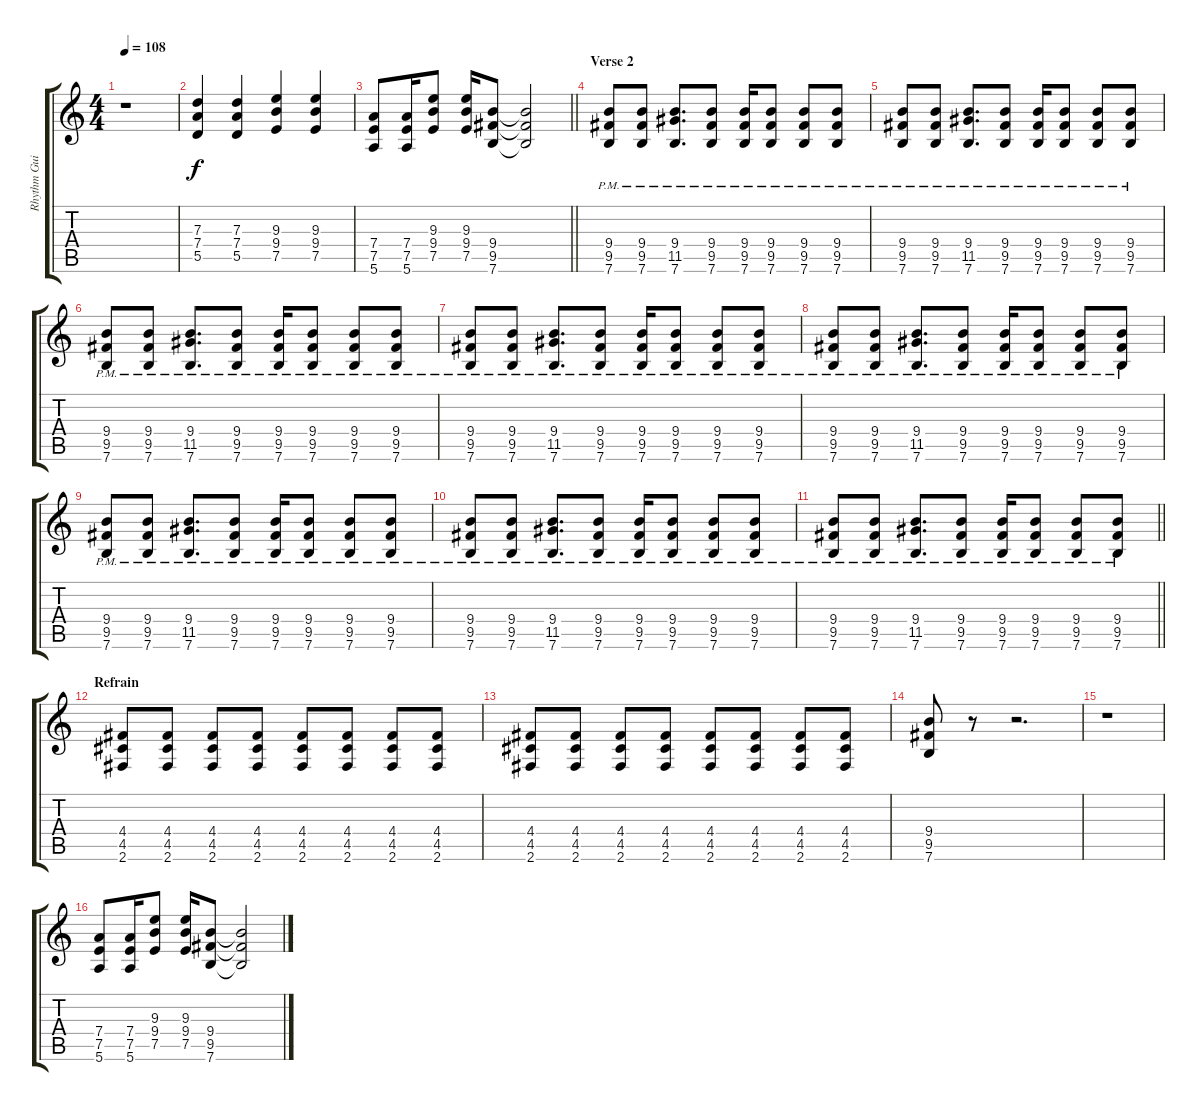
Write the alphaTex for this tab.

\track ("Rhythm Guitar" "Rhythm Gui") {instrument distortionguitar}
\staff {score tabs}
\tuning (E4 B3 G3 D3 A2 E2) {hide}
\ts (4 4)
\tempo 108
\clef g2
\ks c
r.1{dy f} |
(7.3 7.4 5.5).4 (7.3 7.4 5.5).4 (9.3 9.4 7.5).4 (9.3 9.4 7.5).4 |
\barLineRight lightlight
(7.4 7.5 5.6).8 (7.4 7.5 5.6).16 (9.3 9.4 7.5).8 (9.3 9.4 7.5).16 (9.4 9.5 7.6).8 (9.4{t} 9.5{t} 7.6{t}).2 |
\section ("" "Verse 2")
(9.4 9.5{pm} 7.6{pm}).8 (9.4 9.5{pm} 7.6{pm}).8 (9.4 11.5{pm} 7.6{pm}).8{d} (9.4 9.5{pm} 7.6{pm}).8 (9.4 9.5{pm} 7.6{pm}).16 (9.4 9.5{pm} 7.6{pm}).8 (9.4 9.5{pm} 7.6{pm}).8 (9.4 9.5{pm} 7.6{pm}).8 |
(9.4 9.5{pm} 7.6{pm}).8 (9.4 9.5{pm} 7.6{pm}).8 (9.4 11.5{pm} 7.6{pm}).8{d} (9.4 9.5{pm} 7.6{pm}).8 (9.4 9.5{pm} 7.6{pm}).16 (9.4 9.5{pm} 7.6{pm}).8 (9.4 9.5{pm} 7.6{pm}).8 (9.4 9.5{pm} 7.6{pm}).8 |
(9.4 9.5{pm} 7.6{pm}).8 (9.4 9.5{pm} 7.6{pm}).8 (9.4 11.5{pm} 7.6{pm}).8{d} (9.4 9.5{pm} 7.6{pm}).8 (9.4 9.5{pm} 7.6{pm}).16 (9.4 9.5{pm} 7.6{pm}).8 (9.4 9.5{pm} 7.6{pm}).8 (9.4 9.5{pm} 7.6{pm}).8 |
(9.4 9.5{pm} 7.6{pm}).8 (9.4 9.5{pm} 7.6{pm}).8 (9.4 11.5{pm} 7.6{pm}).8{d} (9.4 9.5{pm} 7.6{pm}).8 (9.4 9.5{pm} 7.6{pm}).16 (9.4 9.5{pm} 7.6{pm}).8 (9.4 9.5{pm} 7.6{pm}).8 (9.4 9.5{pm} 7.6{pm}).8 |
(9.4 9.5{pm} 7.6{pm}).8 (9.4 9.5{pm} 7.6{pm}).8 (9.4 11.5{pm} 7.6{pm}).8{d} (9.4 9.5{pm} 7.6{pm}).8 (9.4 9.5{pm} 7.6{pm}).16 (9.4 9.5{pm} 7.6{pm}).8 (9.4 9.5{pm} 7.6{pm}).8 (9.4 9.5{pm} 7.6{pm}).8 |
(9.4 9.5{pm} 7.6{pm}).8 (9.4 9.5{pm} 7.6{pm}).8 (9.4 11.5{pm} 7.6{pm}).8{d} (9.4 9.5{pm} 7.6{pm}).8 (9.4 9.5{pm} 7.6{pm}).16 (9.4 9.5{pm} 7.6{pm}).8 (9.4 9.5{pm} 7.6{pm}).8 (9.4 9.5{pm} 7.6{pm}).8 |
(9.4 9.5{pm} 7.6{pm}).8 (9.4 9.5{pm} 7.6{pm}).8 (9.4 11.5{pm} 7.6{pm}).8{d} (9.4 9.5{pm} 7.6{pm}).8 (9.4 9.5{pm} 7.6{pm}).16 (9.4 9.5{pm} 7.6{pm}).8 (9.4 9.5{pm} 7.6{pm}).8 (9.4 9.5{pm} 7.6{pm}).8 |
\barLineRight lightlight
(9.4 9.5{pm} 7.6{pm}).8 (9.4 9.5{pm} 7.6{pm}).8 (9.4 11.5{pm} 7.6{pm}).8{d} (9.4 9.5{pm} 7.6{pm}).8 (9.4 9.5{pm} 7.6{pm}).16 (9.4 9.5{pm} 7.6{pm}).8 (9.4 9.5{pm} 7.6{pm}).8 (9.4 9.5{pm} 7.6{pm}).8 |
\section ("" "Refrain")
(4.4 4.5 2.6).8 (4.4 4.5 2.6).8 (4.4 4.5 2.6).8 (4.4 4.5 2.6).8 (4.4 4.5 2.6).8 (4.4 4.5 2.6).8 (4.4 4.5 2.6).8 (4.4 4.5 2.6).8 |
(4.4 4.5 2.6).8 (4.4 4.5 2.6).8 (4.4 4.5 2.6).8 (4.4 4.5 2.6).8 (4.4 4.5 2.6).8 (4.4 4.5 2.6).8 (4.4 4.5 2.6).8 (4.4 4.5 2.6).8 |
(9.4 9.5 7.6).8 r.8 r.2{d} |
r.1 |
(7.4 7.5 5.6).8 (7.4 7.5 5.6).16 (9.3 9.4 7.5).8 (9.3 9.4 7.5).16 (9.4 9.5 7.6).8 (9.4{t} 9.5{t} 7.6{t}).2
